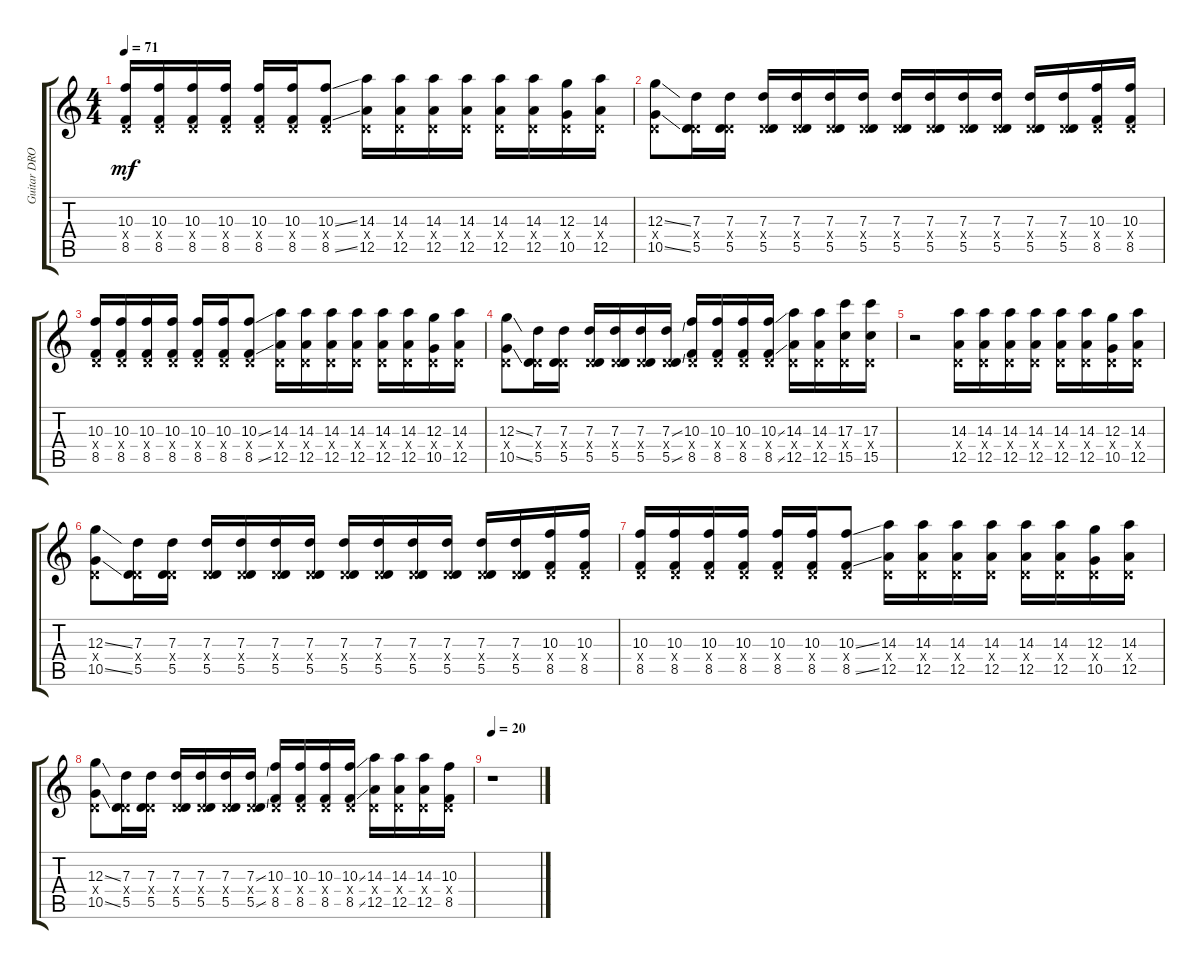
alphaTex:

\track ("Guitar DROP-D THREE" "Guitar DRO") {instrument distortionguitar}
\staff {score tabs}
\tuning (E4 B3 G3 D3 A2 D2) {hide}
\ts (4 4)
\tempo 71
\clef g2
\ks c
(10.3 0.4{x} 8.5).16{dy mf} (10.3 0.4{x} 8.5).16 (10.3 0.4{x} 8.5).16 (10.3 0.4{x} 8.5).16 (10.3 0.4{x} 8.5).16 (10.3 0.4{x} 8.5).16 (10.3{ss} 0.4{x} 8.5{ss}).8 (14.3 0.4{x} 12.5).16 (14.3 0.4{x} 12.5).16 (14.3 0.4{x} 12.5).16 (14.3 0.4{x} 12.5).16 (14.3 0.4{x} 12.5).16 (14.3 0.4{x} 12.5).16 (12.3 0.4{x} 10.5).16 (14.3 0.4{x} 12.5).16 |
(12.3{ss} 0.4{x} 10.5{ss}).8 (7.3 0.4{x} 5.5).16 (7.3 0.4{x} 5.5).16 (7.3 0.4{x} 5.5).16 (7.3 0.4{x} 5.5).16 (7.3 0.4{x} 5.5).16 (7.3 0.4{x} 5.5).16 (7.3 0.4{x} 5.5).16 (7.3 0.4{x} 5.5).16 (7.3 0.4{x} 5.5).16 (7.3 0.4{x} 5.5).16 (7.3 0.4{x} 5.5).16 (7.3 0.4{x} 5.5).16 (10.3 0.4{x} 8.5).16 (10.3 0.4{x} 8.5).16 |
(10.3 0.4{x} 8.5).16 (10.3 0.4{x} 8.5).16 (10.3 0.4{x} 8.5).16 (10.3 0.4{x} 8.5).16 (10.3 0.4{x} 8.5).16 (10.3 0.4{x} 8.5).16 (10.3{ss} 0.4{x} 8.5{ss}).8 (14.3 0.4{x} 12.5).16 (14.3 0.4{x} 12.5).16 (14.3 0.4{x} 12.5).16 (14.3 0.4{x} 12.5).16 (14.3 0.4{x} 12.5).16 (14.3 0.4{x} 12.5).16 (12.3 0.4{x} 10.5).16 (14.3 0.4{x} 12.5).16 |
(12.3{ss} 0.4{x} 10.5{ss}).8 (7.3 0.4{x} 5.5).16 (7.3 0.4{x} 5.5).16 (7.3 0.4{x} 5.5).16 (7.3 0.4{x} 5.5).16 (7.3 0.4{x} 5.5).16 (7.3{ss} 0.4{x} 5.5{ss}).16 (10.3 0.4{x} 8.5).16 (10.3 0.4{x} 8.5).16 (10.3 0.4{x} 8.5).16 (10.3{ss} 0.4{x} 8.5{ss}).16 (14.3 0.4{x} 12.5).16 (14.3 0.4{x} 12.5).16 (17.3 0.4{x} 15.5).16 (17.3 0.4{x} 15.5).16 |
r.2 (14.3 0.4{x} 12.5).16 (14.3 0.4{x} 12.5).16 (14.3 0.4{x} 12.5).16 (14.3 0.4{x} 12.5).16 (14.3 0.4{x} 12.5).16 (14.3 0.4{x} 12.5).16 (12.3 0.4{x} 10.5).16 (14.3 0.4{x} 12.5).16 |
(12.3{ss} 0.4{x} 10.5{ss}).8 (7.3 0.4{x} 5.5).16 (7.3 0.4{x} 5.5).16 (7.3 0.4{x} 5.5).16 (7.3 0.4{x} 5.5).16 (7.3 0.4{x} 5.5).16 (7.3 0.4{x} 5.5).16 (7.3 0.4{x} 5.5).16 (7.3 0.4{x} 5.5).16 (7.3 0.4{x} 5.5).16 (7.3 0.4{x} 5.5).16 (7.3 0.4{x} 5.5).16 (7.3 0.4{x} 5.5).16 (10.3 0.4{x} 8.5).16 (10.3 0.4{x} 8.5).16 |
(10.3 0.4{x} 8.5).16 (10.3 0.4{x} 8.5).16 (10.3 0.4{x} 8.5).16 (10.3 0.4{x} 8.5).16 (10.3 0.4{x} 8.5).16 (10.3 0.4{x} 8.5).16 (10.3{ss} 0.4{x} 8.5{ss}).8 (14.3 0.4{x} 12.5).16 (14.3 0.4{x} 12.5).16 (14.3 0.4{x} 12.5).16 (14.3 0.4{x} 12.5).16 (14.3 0.4{x} 12.5).16 (14.3 0.4{x} 12.5).16 (12.3 0.4{x} 10.5).16 (14.3 0.4{x} 12.5).16 |
(12.3{ss} 0.4{x} 10.5{ss}).8 (7.3 0.4{x} 5.5).16 (7.3 0.4{x} 5.5).16 (7.3 0.4{x} 5.5).16 (7.3 0.4{x} 5.5).16 (7.3 0.4{x} 5.5).16 (7.3{ss} 0.4{x} 5.5{ss}).16 (10.3 0.4{x} 8.5).16 (10.3 0.4{x} 8.5).16 (10.3 0.4{x} 8.5).16 (10.3{ss} 0.4{x} 8.5{ss}).16 (14.3 0.4{x} 12.5).16 (14.3 0.4{x} 12.5).16 (14.3 0.4{x} 12.5).16 (10.3 0.4{x} 8.5).16 |
\tempo 20
r.1
